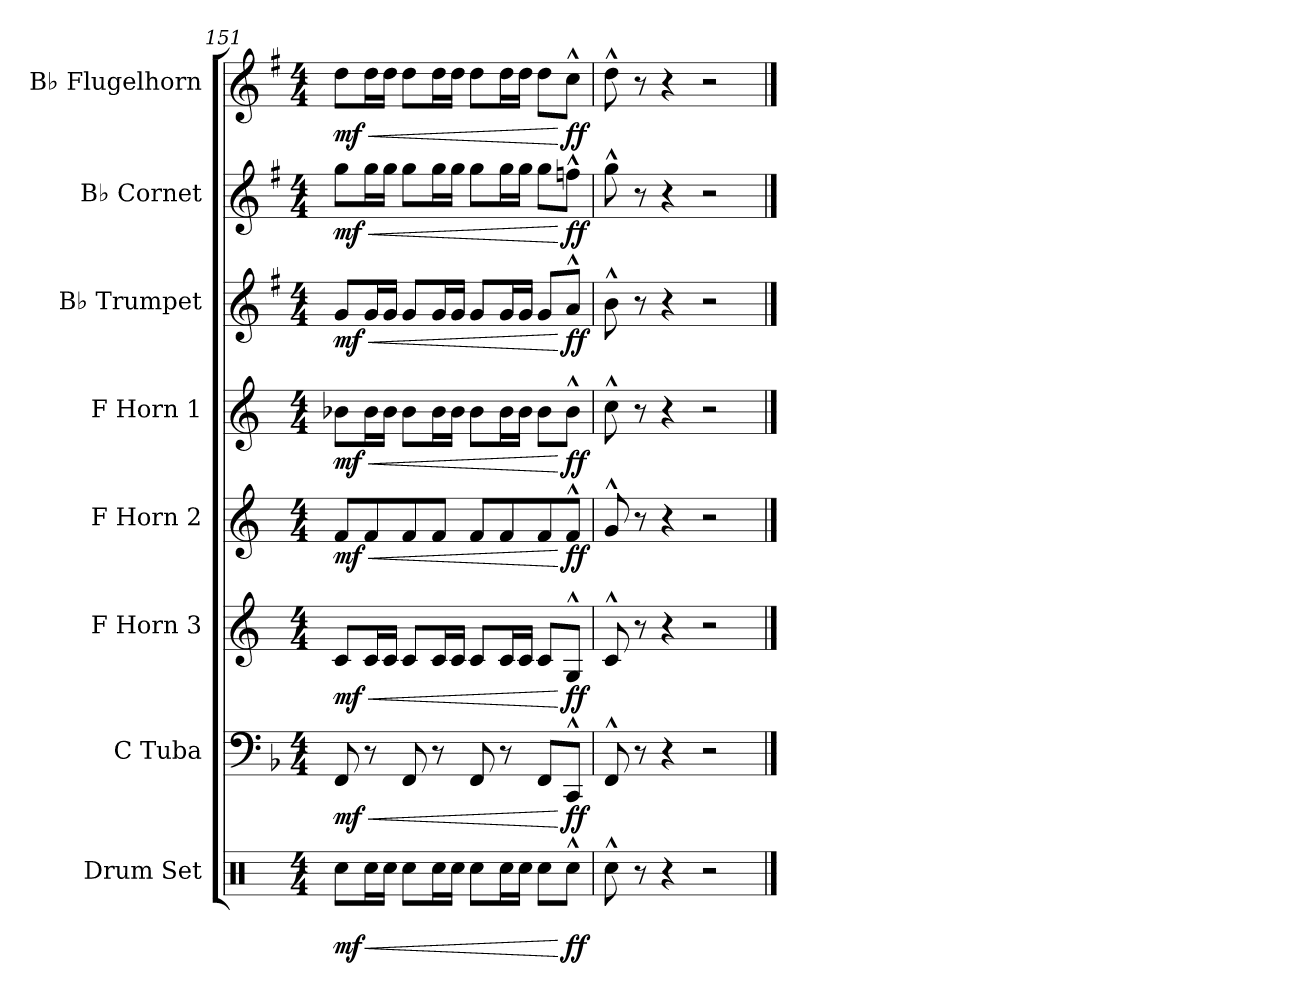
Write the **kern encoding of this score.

**kern	**dynam	**kern	**dynam	**kern	**dynam	**kern	**dynam	**kern	**dynam	**kern	**dynam	**kern	**dynam	**kern	**dynam
*part8	*part8	*part7	*part7	*part6	*part6	*part5	*part5	*part4	*part4	*part3	*part3	*part2	*part2	*part1	*part1
*staff8	*staff8	*staff7	*staff7	*staff6	*staff6	*staff5	*staff5	*staff4	*staff4	*staff3	*staff3	*staff2	*staff2	*staff1	*staff1
*I"Drum Set	*	*I"C Tuba	*	*I"F Horn 3	*	*I"F Horn 2	*	*I"F Horn 1	*	*I"B♭ Trumpet	*	*I"B♭ Cornet	*	*I"B♭ Flugelhorn	*
*I'Dr.	*	*I'Tuba	*	*I'Hn. 3	*	*I'Hn. 2	*	*I'Hn. 1	*	*I'Tpt.	*	*I'Cnt.	*	*I'Flghn.	*
*clefX	*	*clefF4	*	*clefG2	*	*clefG2	*	*clefG2	*	*clefG2	*	*clefG2	*	*clefG2	*
*	*	*	*	*ITrd4c7	*	*ITrd4c7	*	*ITrd4c7	*	*ITrd1c2	*	*ITrd1c2	*	*ITrd1c2	*
*k[]	*	*k[b-]	*	*k[b-]	*	*k[b-]	*	*k[b-]	*	*k[b-]	*	*k[b-]	*	*k[b-]	*
*M4/4	*	*M4/4	*	*M4/4	*	*M4/4	*	*M4/4	*	*M4/4	*	*M4/4	*	*M4/4	*
=151	=151	=151	=151	=151	=151	=151	=151	=151	=151	=151	=151	=151	=151	=151	=151
!	!LO:DY:b	!	!LO:HP:b	!	!LO:HP:b	!	!LO:HP:b	!	!LO:HP:b	!	!LO:HP:b	!	!LO:HP:b	!	!LO:HP:b
!	!	!	!LO:DY:n=1:b	!	!LO:DY:n=1:b	!	!LO:DY:n=1:b	!	!LO:DY:n=1:b	!	!LO:DY:n=1:b	!	!LO:DY:n=1:b	!	!LO:DY:n=1:b
8Rcc\L	mf	8FF/	< mf	8F/L	< mf	8B-/L	< mf	8e-X\L	< mf	8f/L	< mf	8ff\L	< mf	8cc\L	< mf
!	!LO:HP:b	!	!	!	!	!	!	!	!	!	!	!	!	!	!
16Rcc\L	<	8r	.	16F/L	.	8B-/	.	16e-\L	.	16f/L	.	16ff\L	.	16cc\L	.
16Rcc\JJ	.	.	.	16F/JJ	.	.	.	16e-\JJ	.	16f/JJ	.	16ff\JJ	.	16cc\JJ	.
8Rcc\L	.	8FF/	.	8F/L	.	8B-/	.	8e-\L	.	8f/L	.	8ff\L	.	8cc\L	.
16Rcc\L	.	8r	.	16F/L	.	8B-/J	.	16e-\L	.	16f/L	.	16ff\L	.	16cc\L	.
16Rcc\JJ	.	.	.	16F/JJ	.	.	.	16e-\JJ	.	16f/JJ	.	16ff\JJ	.	16cc\JJ	.
8Rcc\L	.	8FF/	.	8F/L	.	8B-/L	.	8e-\L	.	8f/L	.	8ff\L	.	8cc\L	.
16Rcc\L	.	8r	.	16F/L	.	8B-/	.	16e-\L	.	16f/L	.	16ff\L	.	16cc\L	.
16Rcc\JJ	.	.	.	16F/JJ	.	.	.	16e-\JJ	.	16f/JJ	.	16ff\JJ	.	16cc\JJ	.
8Rcc\L	.	8FF/L	.	8F/L	.	8B-/	.	8e-\L	.	8f/L	.	8ff\L	.	8cc\L	.
!	!LO:DY:n=1:b	!	!LO:DY:n=2:b	!	!LO:DY:n=2:b	!	!LO:DY:n=2:b	!	!LO:DY:n=2:b	!	!LO:DY:n=2:b	!	!LO:DY:n=2:b	!	!LO:DY:n=2:b
8Rcc^^\J	[ ff	8CC^^/J	[ ff	8C^^/J	[ ff	8B-^^/J	[ ff	8e-^^\J	[ ff	8g^^/J	[ ff	8ee-X^^\J	[ ff	8b-^^\J	[ ff
=152	=152	=152	=152	=152	=152	=152	=152	=152	=152	=152	=152	=152	=152	=152	=152
8Rcc^^\	.	8FF^^/	.	8F^^/	.	8c^^/	.	8f^^\	.	8a^^\	.	8ff^^\	.	8cc^^\	.
8r	.	8r	.	8r	.	8r	.	8r	.	8r	.	8r	.	8r	.
4r	.	4r	.	4r	.	4r	.	4r	.	4r	.	4r	.	4r	.
2r	.	2r	.	2r	.	2r	.	2r	.	2r	.	2r	.	2r	.
==	==	==	==	==	==	==	==	==	==	==	==	==	==	==	==
*-	*-	*-	*-	*-	*-	*-	*-	*-	*-	*-	*-	*-	*-	*-	*-
